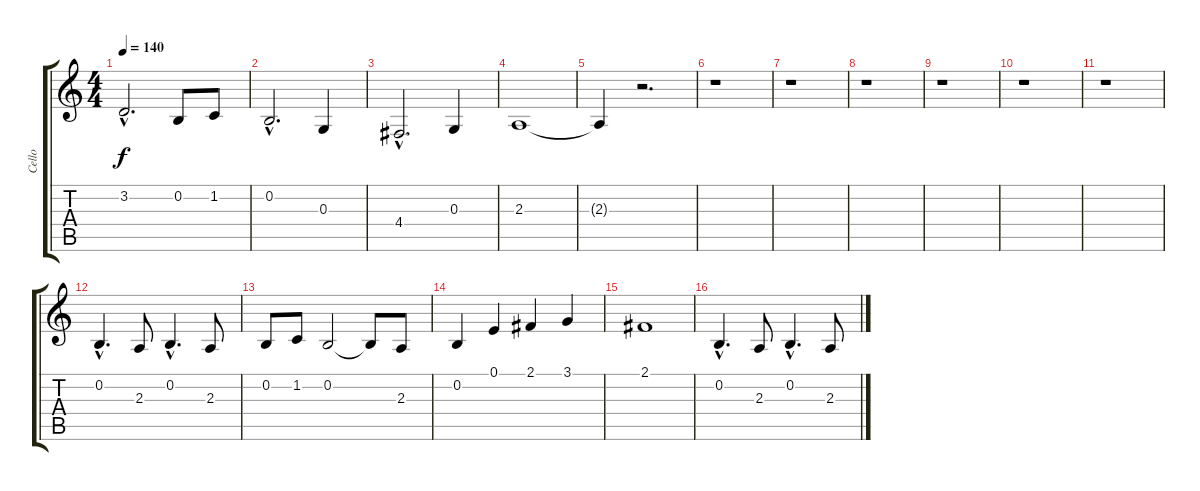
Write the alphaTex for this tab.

\track ("Cello" "Cello") {instrument cello}
\staff {score tabs}
\tuning (E4 B3 G3 D3 A2 E2) {hide}
\ts (4 4)
\tempo 140
\clef g2
\ks c
3.2{hac}.2{d dy f} 0.2.8 1.2.8 |
0.2{hac}.2{d} 0.3.4 |
4.4{hac}.2{d} 0.3.4 |
2.3.1 |
2.3{t}.4 r.2{d} |
r.1 |
r.1 |
r.1 |
r.1 |
r.1 |
r.1 |
0.2{hac}.4{d} 2.3.8 0.2{hac}.4{d} 2.3.8 |
0.2.8 1.2.8 0.2.2 0.2{t}.8 2.3.8 |
0.2.4 0.1.4 2.1.4 3.1.4 |
2.1.1 |
0.2{hac}.4{d} 2.3.8 0.2{hac}.4{d} 2.3.8
